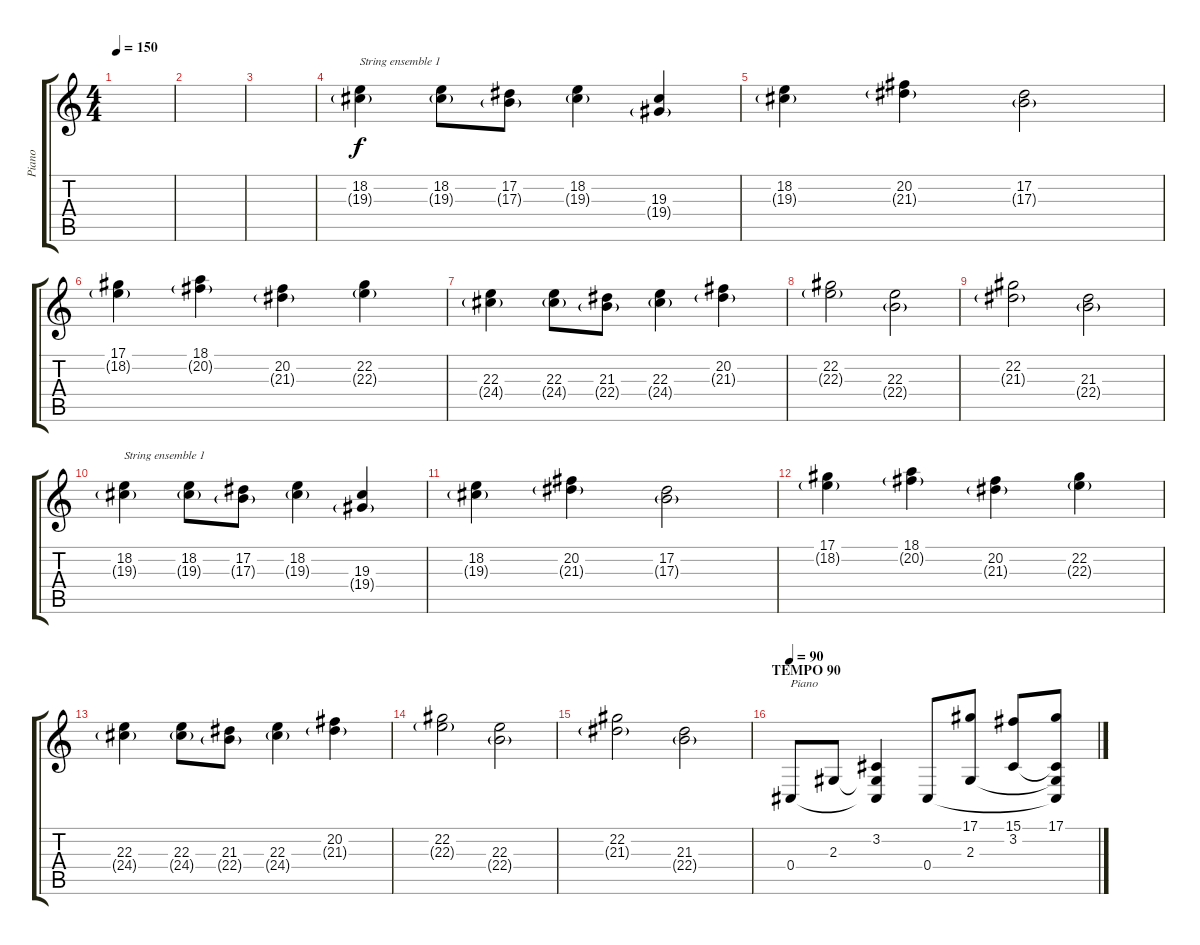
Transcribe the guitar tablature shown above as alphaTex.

\track ("Piano" "Piano") {instrument brightacousticpiano}
\staff {score tabs}
\tuning (Eb4 Bb3 Gb3 Db3 Ab2 Eb2) {hide}
\ts (4 4)
\tempo 150
\clef g2
\ks c
|
|
|
(18.2 19.3{g}).4{txt "String ensemble 1" instrument stringensemble1} (18.2 19.3{g}).8 (17.2 17.3{g}).8 (18.2 19.3{g}).4 (19.3 19.4{g}).4 |
(18.2 19.3{g}).4 (20.2 21.3{g}).4 (17.2 17.3{g}).2 |
(17.1 18.2{g}).4 (18.1 20.2{g}).4 (20.2 21.3{g}).4 (22.2 22.3{g}).4 |
(22.3 24.4{g}).4 (22.3 24.4{g}).8 (21.3 22.4{g}).8 (22.3 24.4{g}).4 (20.2 21.3{g}).4 |
(22.2 22.3{g}).2 (22.3 22.4{g}).2 |
(22.2 21.3{g}).2 (21.3 22.4{g}).2 |
(18.2 19.3{g}).4{txt "String ensemble 1" instrument stringensemble1} (18.2 19.3{g}).8 (17.2 17.3{g}).8 (18.2 19.3{g}).4 (19.3 19.4{g}).4 |
(18.2 19.3{g}).4 (20.2 21.3{g}).4 (17.2 17.3{g}).2 |
(17.1 18.2{g}).4 (18.1 20.2{g}).4 (20.2 21.3{g}).4 (22.2 22.3{g}).4 |
(22.3 24.4{g}).4 (22.3 24.4{g}).8 (21.3 22.4{g}).8 (22.3 24.4{g}).4 (20.2 21.3{g}).4 |
(22.2 22.3{g}).2 (22.3 22.4{g}).2 |
(22.2 21.3{g}).2 (21.3 22.4{g}).2 |
\section ("" "TEMPO 90")
\tempo 90
0.4.8{txt "Piano" dy f volume 15 balance 5 instrument brightacousticpiano} 2.3.8 (3.2 2.3{t} 0.4{t}).4 0.4.8 (17.1 2.3).8 (15.1 3.2).8 (17.1 3.2{t} 2.3{t} 0.4{t}).8
